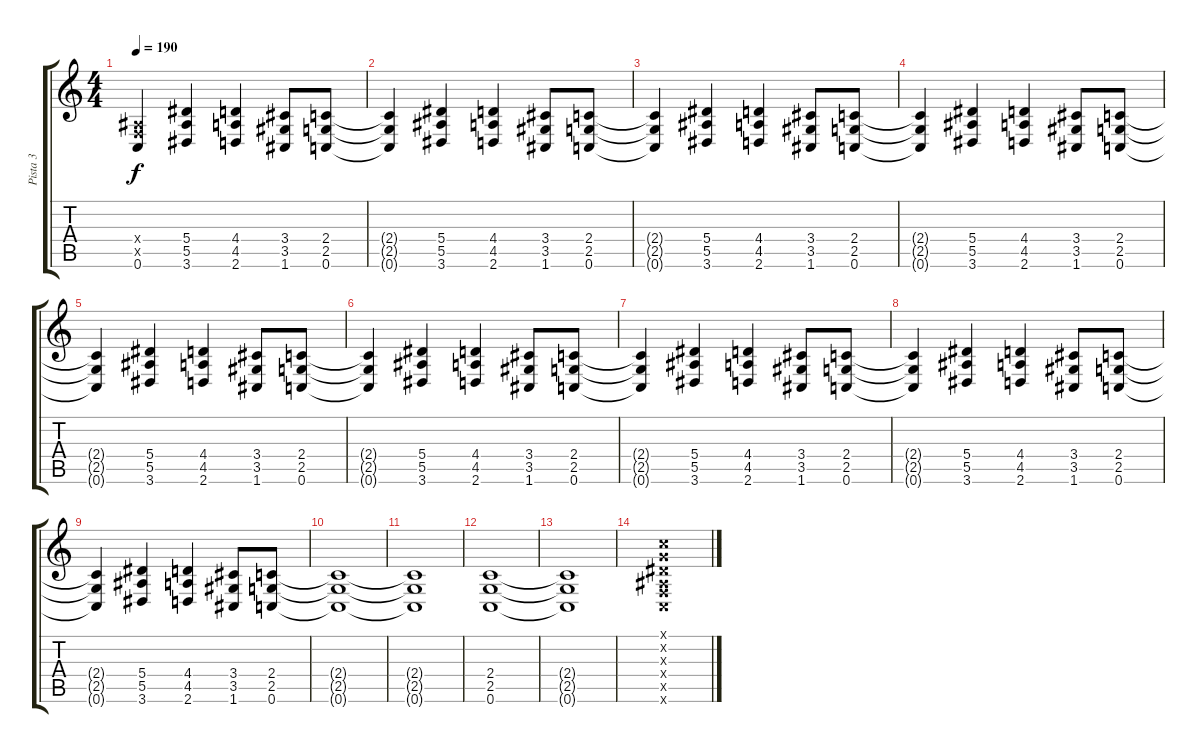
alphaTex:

\track ("Pista 3" "Pista 3") {instrument overdrivenguitar}
\staff {score tabs}
\tuning (C4 G3 Eb3 Bb2 F2 C2) {hide}
\ts (4 4)
\tempo 190
\clef g2
\ks c
(0.4{x} 0.5{x} 0.6).4{dy f} (5.4 5.5 3.6).4 (4.4 4.5 2.6).4 (3.4 3.5 1.6).8 (2.4 2.5 0.6).8 |
(2.4{t} 2.5{t} 0.6{t}).4 (5.4 5.5 3.6).4 (4.4 4.5 2.6).4 (3.4 3.5 1.6).8 (2.4 2.5 0.6).8 |
(2.4{t} 2.5{t} 0.6{t}).4 (5.4 5.5 3.6).4 (4.4 4.5 2.6).4 (3.4 3.5 1.6).8 (2.4 2.5 0.6).8 |
(2.4{t} 2.5{t} 0.6{t}).4 (5.4 5.5 3.6).4 (4.4 4.5 2.6).4 (3.4 3.5 1.6).8 (2.4 2.5 0.6).8 |
(2.4{t} 2.5{t} 0.6{t}).4 (5.4 5.5 3.6).4 (4.4 4.5 2.6).4 (3.4 3.5 1.6).8 (2.4 2.5 0.6).8 |
(2.4{t} 2.5{t} 0.6{t}).4 (5.4 5.5 3.6).4 (4.4 4.5 2.6).4 (3.4 3.5 1.6).8 (2.4 2.5 0.6).8 |
(2.4{t} 2.5{t} 0.6{t}).4 (5.4 5.5 3.6).4 (4.4 4.5 2.6).4 (3.4 3.5 1.6).8 (2.4 2.5 0.6).8 |
(2.4{t} 2.5{t} 0.6{t}).4 (5.4 5.5 3.6).4 (4.4 4.5 2.6).4 (3.4 3.5 1.6).8 (2.4 2.5 0.6).8 |
(2.4{t} 2.5{t} 0.6{t}).4 (5.4 5.5 3.6).4 (4.4 4.5 2.6).4 (3.4 3.5 1.6).8 (2.4 2.5 0.6).8 |
(2.4{t} 2.5{t} 0.6{t}).1 |
(2.4{t} 2.5{t} 0.6{t}).1 |
(2.4 2.5 0.6).1 |
(2.4{t} 2.5{t} 0.6{t}).1 |
(0.1{x} 0.2{x} 0.3{x} 0.4{x} 0.5{x} 0.6{x}).1
